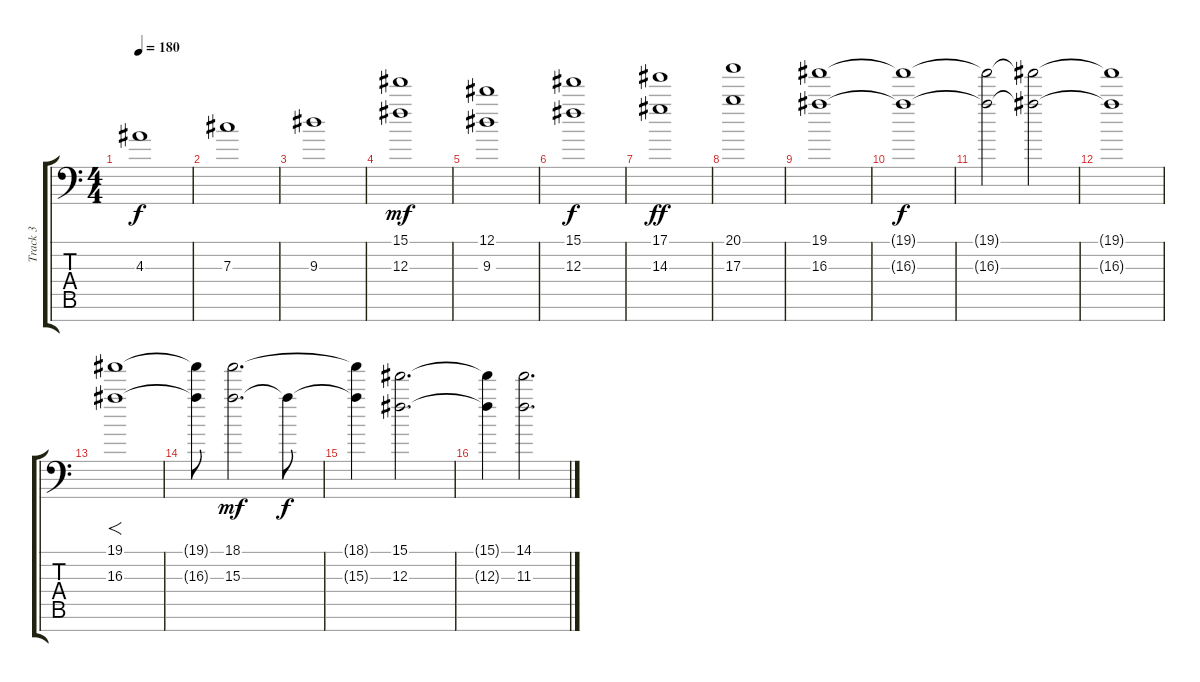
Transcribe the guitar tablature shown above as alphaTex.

\track ("Track 3" "Track 3") {instrument distortionguitar}
\staff {score tabs}
\tuning (Eb4 Bb3 Gb3 Db3 Ab2 Eb2 Bb1) {hide}
\ts (4 4)
\tempo 180
\clef f4
\ks c
4.3.1{dy f volume 12 balance 8 instrument stringensemble1} |
7.3.1 |
9.3.1 |
(15.1 12.3).1{dy mf} |
(12.1 9.3).1 |
(15.1 12.3).1{dy f} |
(17.1 14.3).1{dy ff} |
(20.1 17.3).1 |
(19.1 16.3).1 |
(19.1{t} 16.3{t}).1{dy f} |
(19.1{t} 16.3{t}).2 (19.1{t} 16.3{t}).2{volume 3} |
(19.1{t} 16.3{t}).1 |
(19.1 16.3).1{f volume 9 balance 8 instrument overdrivenguitar} |
(19.1{t} 16.3{t}).8 (18.1 15.3).2{d dy mf} 15.3{t}.8{dy f} |
(18.1{t} 15.3{t}).4 (15.1 12.3).2{d} |
(15.1{t} 12.3{t}).4 (14.1 11.3).2{d}
